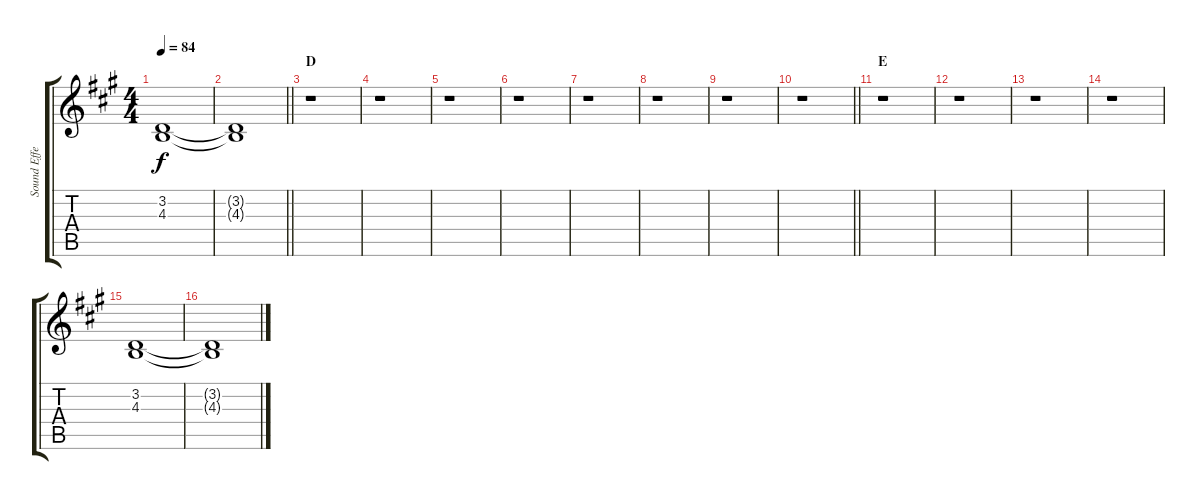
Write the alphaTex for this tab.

\track ("Sound Effect" "Sound Effe") {instrument seashore}
\staff {score tabs}
\tuning (E4 B3 G3 D3 A2 E2) {hide}
\ts (4 4)
\tempo 84
\clef g2
\ks a
(3.2 4.3).1{dy f} |
\barLineRight lightlight
(3.2{t} 4.3{t}).1 |
\section ("" "D")
r.1 |
r.1 |
r.1 |
r.1 |
r.1 |
r.1 |
r.1 |
\barLineRight lightlight
r.1 |
\section ("" "E")
r.1 |
r.1 |
r.1 |
r.1 |
(3.2 4.3).1 |
(3.2{t} 4.3{t}).1
